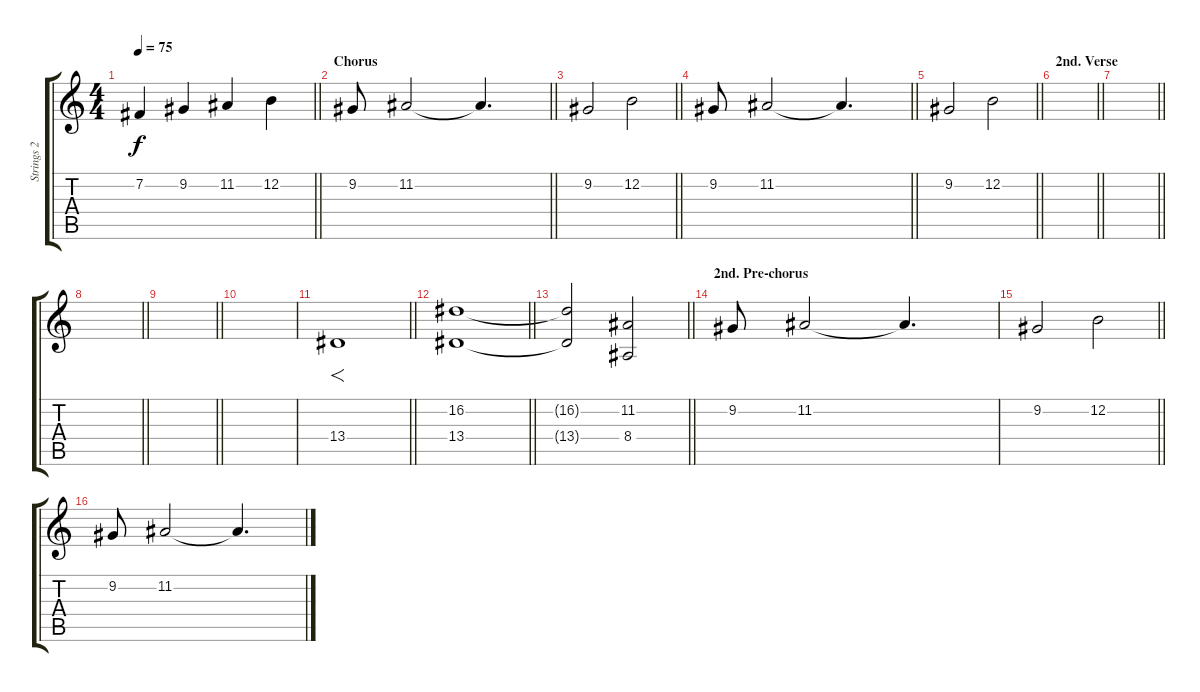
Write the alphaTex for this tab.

\track ("Strings 2" "Strings 2") {instrument stringensemble2}
\staff {score tabs}
\tuning (E4 B3 G3 D3 A2 E2) {hide}
\ts (4 4)
\tempo 75
\clef g2
\barLineRight lightlight
\ks c
7.2.4{dy f volume 9} 9.2.4 11.2.4 12.2.4 |
\section ("" "Chorus")
\barLineRight lightlight
9.2.8 11.2.2 11.2{t}.4{d} |
\barLineRight lightlight
9.2.2 12.2.2 |
\barLineRight lightlight
9.2.8 11.2.2 11.2{t}.4{d} |
\barLineRight lightlight
9.2.2 12.2.2 |
\section ("" "2nd. Verse")
\barLineRight lightlight
|
\barLineRight lightlight
|
\barLineRight lightlight
|
\barLineRight lightlight
|
|
\barLineRight lightlight
13.4.1{f volume 9} |
\barLineRight lightlight
(16.2 13.4).1 |
\barLineRight lightlight
(16.2{t} 13.4{t}).2 (11.2 8.4).2 |
\section ("" "2nd. Pre-chorus")
9.2.8 11.2.2 11.2{t}.4{d} |
\barLineRight lightlight
9.2.2 12.2.2 |
9.2.8 11.2.2 11.2{t}.4{d}
